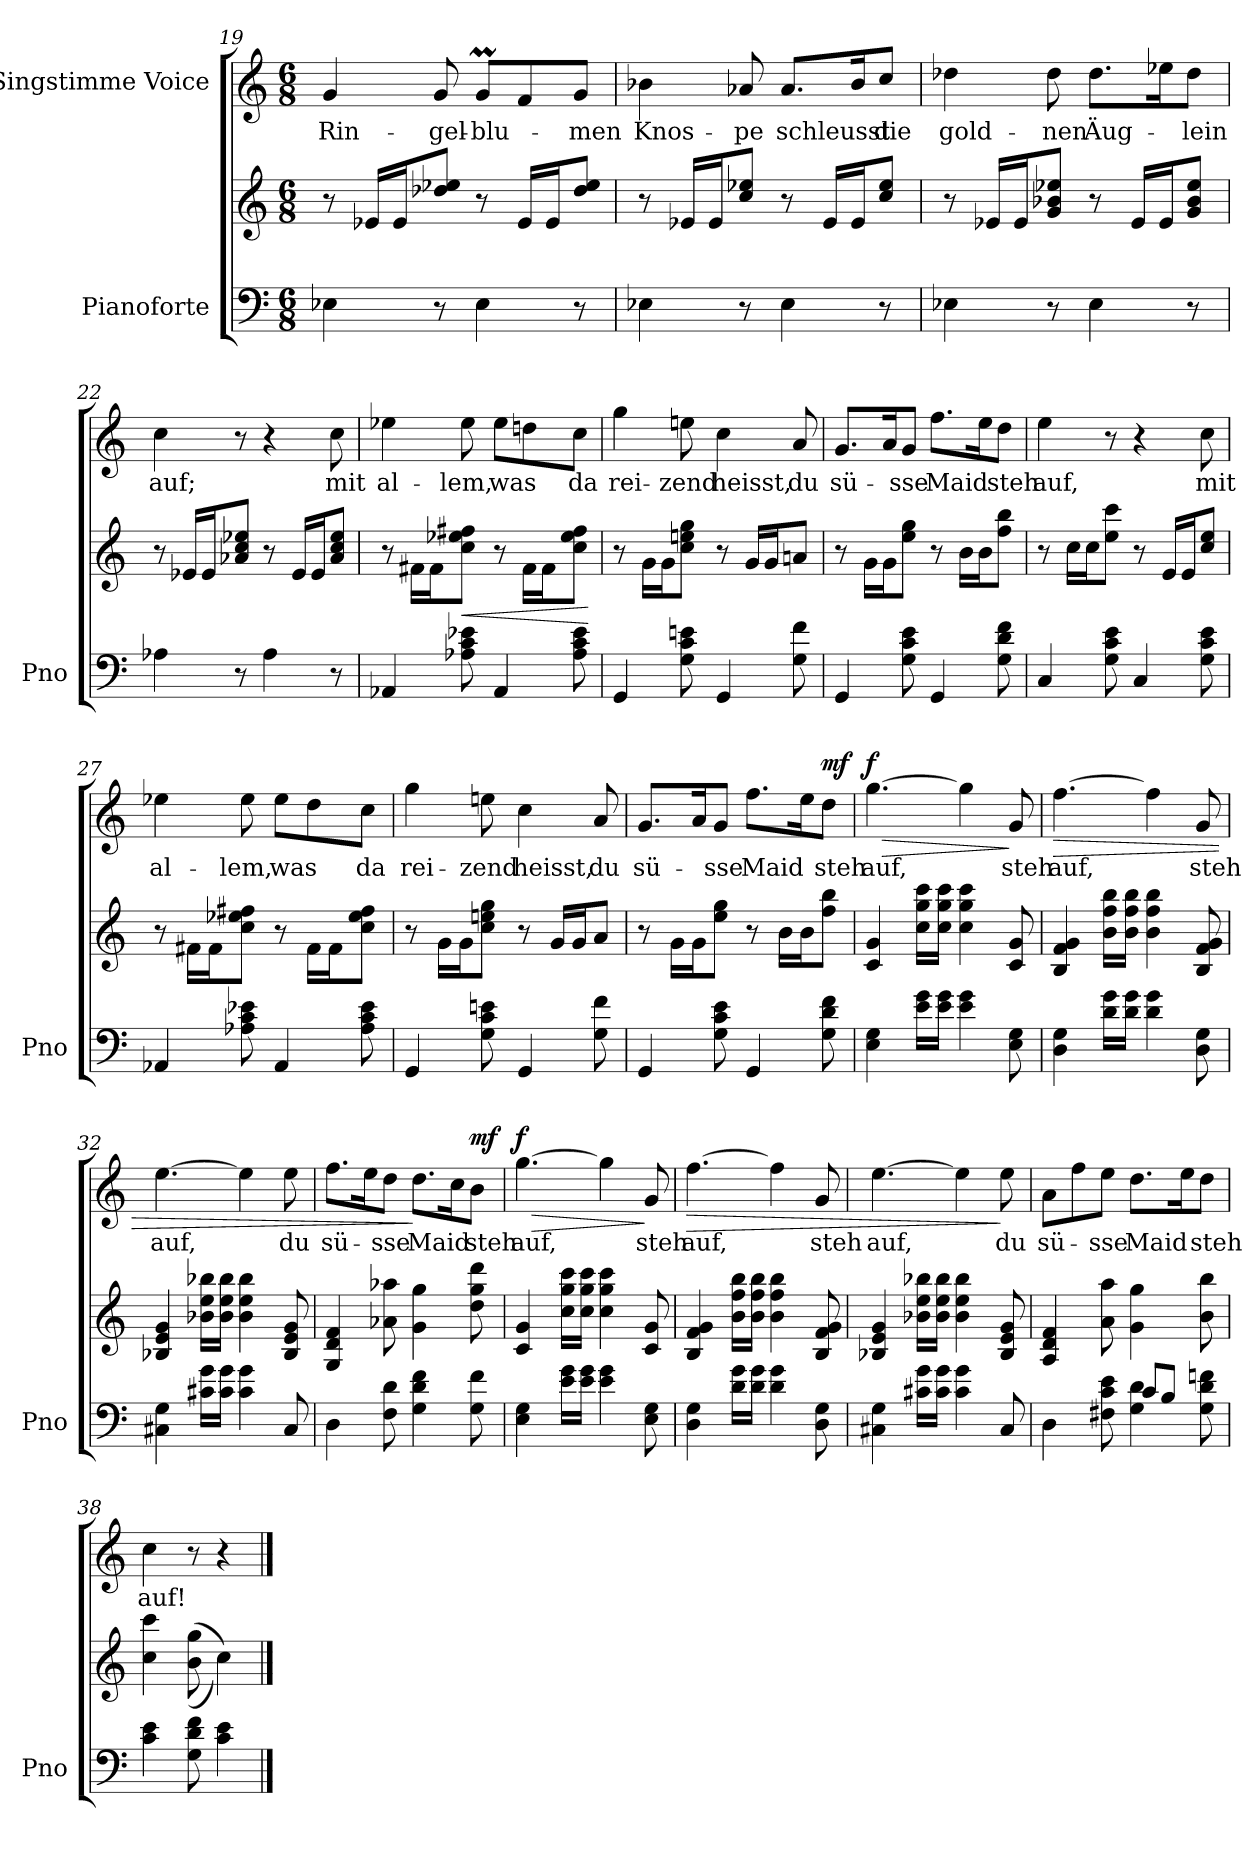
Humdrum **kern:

**kern	**kern	**dynam	**kern	**text	**dynam
*part2	*part2	*part2	*part1	*part1	*part1
*staff3	*staff2	*staff2/3	*staff1	*staff1	*staff1
*I"Pianoforte	*	*	*I"Singstimme Voice	*	*
*I'Pno	*	*	*	*	*
*clefF4	*clefG2	*	*clefG2	*	*
*k[]	*k[]	*	*k[]	*	*
*M6/8	*M6/8	*	*M6/8	*	*
=19	=19	=19	=19	=19	=19
!	!	!	!	!LO:LY:b	!
4E-X\	8r	.	4g/	Rin-	.
.	16e-X/LL	.	.	.	.
.	16e-/J	.	.	.	.
!	!	!	!	!LO:LY:b	!
8r	8dd-X/ 8ee-X/J	.	8g/	-gel-	.
!	!	!	!	!LO:LY:b	!
4E-\	8r	.	8gM/L	-blu-	.
.	16e-/LL	.	8f/	.	.
.	16e-/J	.	.	.	.
!	!	!	!	!LO:LY:b	!
8r	8dd-/ 8ee-/J	.	8g/J	-men	.
=20	=20	=20	=20	=20	=20
!	!	!	!	!LO:LY:b	!
4E-X\	8r	.	4b-X\	Knos-	.
.	16e-X/LL	.	.	.	.
.	16e-/J	.	.	.	.
!	!	!	!	!LO:LY:b	!
8r	8cc/ 8ee-X/J	.	8a-X/	-pe	.
!	!	!	!	!LO:LY:b	!
4E-\	8r	.	8.a-/L	schleusst	.
.	16e-/LL	.	.	.	.
.	16e-/J	.	16b-/K	.	.
!	!	!	!	!LO:LY:b	!
8r	8cc/ 8ee-/J	.	8cc/J	die	.
!!LO:LB:g=z
=21	=21	=21	=21	=21	=21
!	!	!	!	!LO:LY:b	!
4E-X\	8r	.	4dd-X\	gold-	.
.	16e-X/LL	.	.	.	.
.	16e-/J	.	.	.	.
!	!	!	!	!LO:LY:b	!
8r	8g/ 8b-X/ 8ee-X/J	.	8dd-\	-nen	.
!	!	!	!	!LO:LY:b	!
4E-\	8r	.	8.dd-\L	Äug-	.
.	16e-/LL	.	.	.	.
.	16e-/J	.	16ee-X\K	.	.
!	!	!	!	!LO:LY:b	!
8r	8g/ 8b-/ 8ee-/J	.	8dd-\J	-lein	.
=22	=22	=22	=22	=22	=22
!	!	!	!	!LO:LY:b	!
4A-X\	8r	.	4cc\	auf;	.
.	16e-X/LL	.	.	.	.
.	16e-/J	.	.	.	.
8r	8a-X/ 8cc/ 8ee-X/J	.	8r	.	.
4A-\	8r	.	4r	.	.
.	16e-/LL	.	.	.	.
.	16e-/J	.	.	.	.
!	!	!	!	!LO:LY:b	!
8r	8a-/ 8cc/ 8ee-/J	.	8cc\	mit	.
=23	=23	=23	=23	=23	=23
!	!	!	!	!LO:LY:b	!
4AA-X/	8r	.	4ee-X\	al-	.
.	16f#X\LL	.	.	.	.
.	16f#\J	.	.	.	.
!	!	!LO:HP:b	!	!LO:LY:b	!
8A-X\ 8c\ 8e-X\	8cc\ 8ee-X\ 8ff#X\J	<	8ee-\	-lem,	.
!	!	!	!	!LO:LY:b	!
4AA-/	8r	.	8ee-\L	was	.
.	16f#\LL	.	8ddn\	.	.
.	16f#\J	.	.	.	.
!	!	!	!	!LO:LY:b	!
8A-\ 8c\ 8e-\	8cc\ 8ee-\ 8ff#\J	.	8cc\J	da	.
.	.	[	.	.	.
=24	=24	=24	=24	=24	=24
!	!	!	!	!LO:LY:b	!
4GG/	8r	.	4gg\	rei-	.
.	16g\LL	.	.	.	.
.	16g\J	.	.	.	.
!	!	!	!	!LO:LY:b	!
8G\ 8c\ 8en\	8cc\ 8een\ 8gg\J	.	8een\	-zend	.
!	!	!	!	!LO:LY:b	!
4GG/	8r	.	4cc\	heisst,	.
.	16g/LL	.	.	.	.
.	16g/J	.	.	.	.
!	!	!	!	!LO:LY:b	!
8G\ 8f\	8an/J	.	8a/	du	.
!!LO:LB:g=z
=25	=25	=25	=25	=25	=25
!	!	!	!	!LO:LY:b	!
4GG/	8r	.	8.g/L	sü-	.
.	16g\LL	.	.	.	.
.	16g\J	.	16a/K	.	.
!	!	!	!	!LO:LY:b	!
8G\ 8c\ 8e\	8ee\ 8gg\J	.	8g/J	-sse	.
!	!	!	!	!LO:LY:b	!
4GG/	8r	.	8.ff\L	Maid	.
.	16b\LL	.	.	.	.
.	16b\J	.	16ee\K	.	.
!	!	!	!	!LO:LY:b	!
8G\ 8d\ 8f\	8ff\ 8bb\J	.	8dd\J	steh	.
=26	=26	=26	=26	=26	=26
!	!	!	!	!LO:LY:b	!
4C/	8r	.	4ee\	auf,	.
.	16cc\LL	.	.	.	.
.	16cc\J	.	.	.	.
8G\ 8c\ 8e\	8ee\ 8ccc\J	.	8r	.	.
4C/	8r	.	4r	.	.
.	16e/LL	.	.	.	.
.	16e/J	.	.	.	.
!	!	!	!	!LO:LY:b	!
8G\ 8c\ 8e\	8cc/ 8ee/J	.	8cc\	mit	.
=27	=27	=27	=27	=27	=27
!	!	!	!	!LO:LY:b	!
4AA-X/	8r	.	4ee-X\	al-	.
.	16f#X\LL	.	.	.	.
.	16f#\J	.	.	.	.
!	!	!	!	!LO:LY:b	!
8A-X\ 8c\ 8e-X\	8cc\ 8ee-X\ 8ff#X\J	.	8ee-\	-lem,	.
!	!	!	!	!LO:LY:b	!
4AA-/	8r	.	8ee-\L	was	.
.	16f#\LL	.	8dd\	.	.
.	16f#\J	.	.	.	.
!	!	!	!	!LO:LY:b	!
8A-\ 8c\ 8e-\	8cc\ 8ee-\ 8ff#\J	.	8cc\J	da	.
=28	=28	=28	=28	=28	=28
!	!	!	!	!LO:LY:b	!
4GG/	8r	.	4gg\	rei-	.
.	16g\LL	.	.	.	.
.	16g\J	.	.	.	.
!	!	!	!	!LO:LY:b	!
8G\ 8c\ 8en\	8cc\ 8een\ 8gg\J	.	8een\	-zend	.
!	!	!	!	!LO:LY:b	!
4GG/	8r	.	4cc\	heisst,	.
.	16g/LL	.	.	.	.
.	16g/J	.	.	.	.
!	!	!	!	!LO:LY:b	!
8G\ 8f\	8a/J	.	8a/	du	.
!!LO:LB:g=z
=29	=29	=29	=29	=29	=29
!	!	!	!	!LO:LY:b	!
4GG/	8r	.	8.g/L	sü-	.
.	16g\LL	.	.	.	.
.	16g\J	.	16a/K	.	.
!	!	!	!	!LO:LY:b	!
8G\ 8c\ 8e\	8ee\ 8gg\J	.	8g/J	-sse	.
!	!	!	!	!LO:LY:b	!
4GG/	8r	.	8.ff\L	Maid	.
.	16b\LL	.	.	.	.
.	16b\J	.	16ee\K	.	.
!	!	!	!	!LO:LY:b	!LO:DY:a
8G\ 8d\ 8f\	8ff\ 8bb\J	.	8dd\J	steh	mf
=30	=30	=30	=30	=30	=30
!	!	!	!	!LO:LY:b	!LO:HP:b
!	!	!	!	!	!LO:DY:n=1:a
4E\ 4G\	4c/ 4g/	.	[4.gg\	auf,	> f
16e\ 16g\LL	16cc\ 16gg\ 16ccc\LL	.	.	.	.
16e\ 16g\JJ	16cc\ 16gg\ 16ccc\JJ	.	.	.	.
4e\ 4g\	4cc\ 4gg\ 4ccc\	.	4gg\]	.	.
!	!	!	!	!LO:LY:b	!
8E\ 8G\	8c/ 8g/	.	8g/	steh	]
=31	=31	=31	=31	=31	=31
!	!	!	!	!LO:LY:b	!LO:HP:b
4D\ 4G\	4B/ 4f/ 4g/	.	[4.ff\	auf,	>
16d\ 16g\LL	16b\ 16ff\ 16bb\LL	.	.	.	.
16d\ 16g\JJ	16b\ 16ff\ 16bb\JJ	.	.	.	.
4d\ 4g\	4b\ 4ff\ 4bb\	.	4ff\]	.	.
!	!	!	!	!LO:LY:b	!
8D\ 8G\	8B/ 8f/ 8g/	.	8g/	steh	.
=32	=32	=32	=32	=32	=32
!	!	!	!	!LO:LY:b	!
4C#X\ 4G\	4B-X/ 4e/ 4g/	.	[4.ee\	auf,	.
16c#X\ 16g\LL	16b-X\ 16ee\ 16bb-X\LL	.	.	.	.
16c#\ 16g\JJ	16b-\ 16ee\ 16bb-\JJ	.	.	.	.
4c#\ 4g\	4b-\ 4ee\ 4bb-\	.	4ee\]	.	.
!	!	!	!	!LO:LY:b	!
8C#/	8B-/ 8e/ 8g/	.	8ee\	du	.
=33	=33	=33	=33	=33	=33
!	!	!	!	!LO:LY:b	!
4D\	4G/ 4d/ 4f/	.	8.ff\L	sü-	.
.	.	.	16ee\K	.	.
!	!	!	!	!LO:LY:b	!
8F\ 8d\	8a-X\ 8aa-X\	.	8dd\J	-sse	.
!	!	!	!	!LO:LY:b	!
4G\ 4d\ 4f\	4g\ 4gg\	.	8.dd\L	Maid	]
.	.	.	16cc\K	.	.
!	!	!	!	!LO:LY:b	!LO:DY:a
8G\ 8f\	8dd\ 8gg\ 8ddd\	.	8b\J	steh	mf
!!LO:PB:g=z
=34	=34	=34	=34	=34	=34
!	!	!	!	!LO:LY:b	!LO:HP:b
!	!	!	!	!	!LO:DY:n=1:a
4E\ 4G\	4c/ 4g/	.	[4.gg\	auf,	> f
16e\ 16g\LL	16cc\ 16gg\ 16ccc\LL	.	.	.	.
16e\ 16g\JJ	16cc\ 16gg\ 16ccc\JJ	.	.	.	.
4e\ 4g\	4cc\ 4gg\ 4ccc\	.	4gg\]	.	.
!	!	!	!	!LO:LY:b	!
8E\ 8G\	8c/ 8g/	.	8g/	steh	]
=35	=35	=35	=35	=35	=35
!	!	!	!	!LO:LY:b	!LO:HP:b
4D\ 4G\	4B/ 4f/ 4g/	.	[4.ff\	auf,	>
16d\ 16g\LL	16b\ 16ff\ 16bb\LL	.	.	.	.
16d\ 16g\JJ	16b\ 16ff\ 16bb\JJ	.	.	.	.
4d\ 4g\	4b\ 4ff\ 4bb\	.	4ff\]	.	.
!	!	!	!	!LO:LY:b	!
8D\ 8G\	8B/ 8f/ 8g/	.	8g/	steh	.
=36	=36	=36	=36	=36	=36
!	!	!	!	!LO:LY:b	!
4C#X\ 4G\	4B-X/ 4e/ 4g/	.	[4.ee\	auf,	.
16c#X\ 16g\LL	16b-X\ 16ee\ 16bb-X\LL	.	.	.	.
16c#\ 16g\JJ	16b-\ 16ee\ 16bb-\JJ	.	.	.	.
4c#\ 4g\	4b-\ 4ee\ 4bb-\	.	4ee\]	.	.
!	!	!	!	!LO:LY:b	!
8C#/	8B-/ 8e/ 8g/	.	8ee\	du	]
=37	=37	=37	=37	=37	=37
*^	*	*	*	*	*
!	!	!	!	!	!LO:LY:b	!
4D\	4.ryy	4A/ 4d/ 4f/	.	8a\L	sü-	.
.	.	.	.	8ff\	.	.
!	!	!	!	!	!LO:LY:b	!
8F#X\ 8c\ 8e\	.	8a\ 8aa\	.	8ee\J	-sse	.
!	!	!	!	!	!LO:LY:b	!
4G\ 4d\	8c/L	4g\ 4gg\	.	8.dd\L	Maid	.
.	8B/J	.	.	.	.	.
.	.	.	.	16ee\K	.	.
!	!	!	!	!	!LO:LY:b	!
8G\ 8d\ 8fn\	8ryy	8b\ 8bb\	.	8dd\J	steh	.
=38	=38	=38	=38	=38	=38	=38
!	!	!	!	!	!LO:LY:b	!
*v	*v	*	*	*	*	*
4c\ 4e\	4cc\ 4ccc\	.	4cc\	auf!	.
8G\ 8d\ 8f\	(>(>8b\ 8gg\	.	8r	.	.
4c\ 4e\	4cc\))	.	4r	.	.
==	==	==	==	==	==
*-	*-	*-	*-	*-	*-
